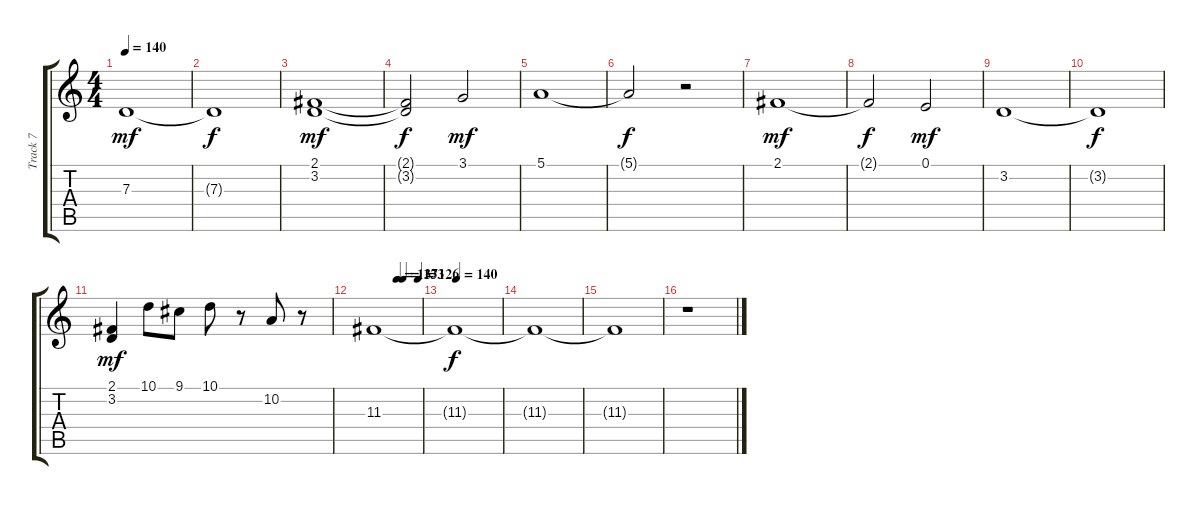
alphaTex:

\track ("Track 7" "Track 7") {instrument stringensemble1}
\staff {score tabs}
\tuning (E4 B3 G3 D3 A2 E2) {hide}
\ts (4 4)
\tempo 140
\clef g2
\ks c
7.3.1{dy mf} |
7.3{t}.1{dy f} |
(2.1 3.2).1{dy mf} |
(2.1{t} 3.2{t}).2{dy f} 3.1.2{dy mf} |
5.1.1 |
5.1{t}.2{dy f} r.2 |
2.1.1{dy mf} |
2.1{t}.2{dy f} 0.1.2{dy mf} |
3.2.1 |
3.2{t}.1{dy f} |
(2.1 3.2).4{dy mf} 10.1.8 9.1.8 10.1.8 r.8 10.2.8 r.8 |
\tempo (137 0.5)
\tempo (133 0.625)
\tempo (126 0.9375)
11.3.1 |
\tempo (140 0.0625)
11.3{t}.1{dy f} |
11.3{t}.1 |
11.3{t}.1 |
r.1
